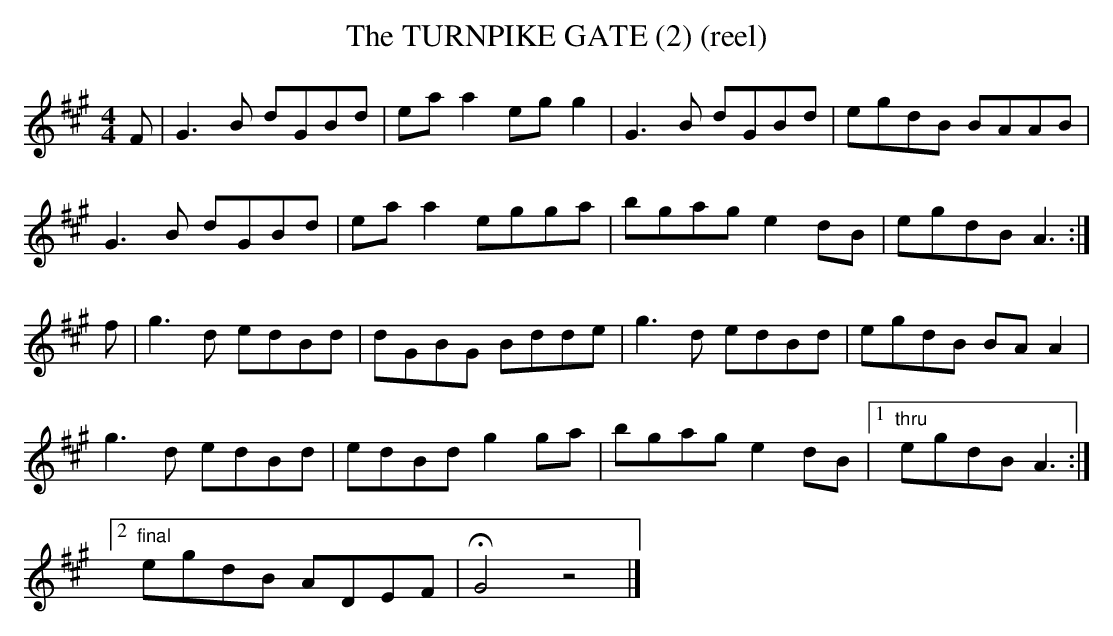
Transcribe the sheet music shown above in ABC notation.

X:1
T:TURNPIKE GATE (2) (reel), The
it a little out of range. In any event G is the usual key
for this familiar tune, whose other name I can't come up
with right now.
L:1/8
M:4/4
K:A
F|G3B dGBd|ea a2 eg g2|G3B dGBd|egdB BAAB|
G3B dGBd|ea a2 egga|bgag e2 dB|egdB A3:|
f|g3d edBd|dGBG Bdde|g3d edBd|egdB BA A2|
g3d edBd|edBd g2 ga|bgag e2 dB|1 "thru"egdB A3:|
[2 "final"egdB ADEF|HG4z4|]
